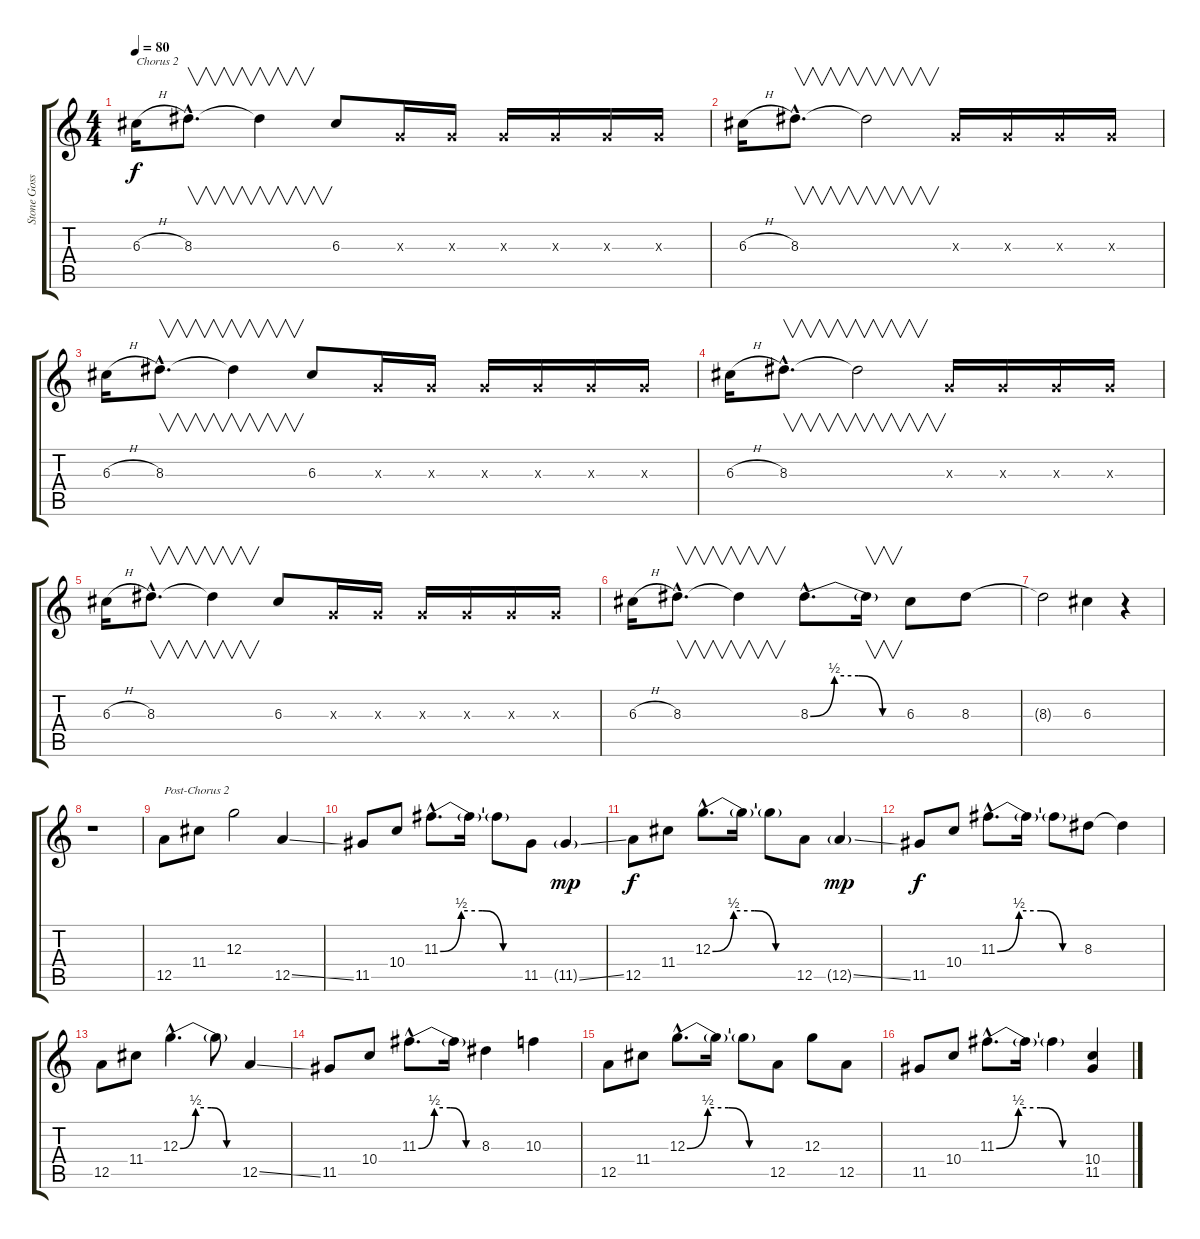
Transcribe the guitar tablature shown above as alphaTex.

\track ("Stone Gossard" "Stone Goss") {instrument distortionguitar}
\staff {score tabs}
\tuning (E4 B3 G3 D3 A2 E2) {hide}
\ts (4 4)
\tempo 80
\clef g2
\ks c
6.3{h}.16{txt "Chorus 2" dy f} 8.3{hac}.8{v d} 8.3{t}.4{v} 6.3.8 0.3{x}.16 0.3{x}.16 0.3{x}.16 0.3{x}.16 0.3{x}.16 0.3{x}.16 |
6.3{h}.16 8.3{hac}.8{v d} 8.3{t}.2{v} 0.3{x}.16 0.3{x}.16 0.3{x}.16 0.3{x}.16 |
6.3{h}.16 8.3{hac}.8{v d} 8.3{t}.4{v} 6.3.8 0.3{x}.16 0.3{x}.16 0.3{x}.16 0.3{x}.16 0.3{x}.16 0.3{x}.16 |
6.3{h}.16 8.3{hac}.8{v d} 8.3{t}.2{v} 0.3{x}.16 0.3{x}.16 0.3{x}.16 0.3{x}.16 |
6.3{h}.16 8.3{hac}.8{v d} 8.3{t}.4{v} 6.3.8 0.3{x}.16 0.3{x}.16 0.3{x}.16 0.3{x}.16 0.3{x}.16 0.3{x}.16 |
6.3{h}.16 8.3{hac}.8{v d} 8.3{t}.4{v} 8.3{be (custom 0 0 15 2 30 2 45 0 60 0) hac}.8{d} 8.3{t}.16{v} 6.3.8 8.3.8 |
8.3{t}.2 6.3.4 r.4 |
r.1 |
12.5.8{txt "Post-Chorus 2"} 11.4.8 12.3.2 12.5{ss}.4 |
11.5.8 10.4.8 11.3{be (custom 0 0 15 2 30 2 45 0 60 0) hac}.8{d} 11.3{t}.16 11.3{t}.8 11.5.8 11.5{ss g}.4{dy mp} |
12.5.8{dy f} 11.4.8 12.3{be (custom 0 0 15 2 30 2 45 0 60 0) hac}.8{d} 12.3{t}.16 12.3{t}.8 12.5.8 12.5{ss g}.4{dy mp} |
11.5.8{dy f} 10.4.8 11.3{be (custom 0 0 15 2 30 2 45 0 60 0) hac}.8{d} 11.3{t}.16 11.3{t}.8 8.3.8 8.3{t}.4 |
12.5.8 11.4.8 12.3{be (custom 0 0 15 2 30 2 45 0 60 0) hac}.4{d} 12.3{t}.8 12.5{ss}.4 |
11.5.8 10.4.8 11.3{be (custom 0 0 15 2 30 2 45 0 60 0) hac}.8{d} 11.3{t}.16 8.3.4 10.3.4 |
12.5.8 11.4.8 12.3{be (custom 0 0 15 2 30 2 45 0 60 0) hac}.8{d} 12.3{t}.16 12.3{t}.8 12.5.8 12.3.8 12.5.8 |
11.5.8 10.4.8 11.3{be (custom 0 0 15 2 30 2 45 0 60 0) hac}.8{d} 11.3{t}.16 11.3{t}.4 (10.4 11.5).4
